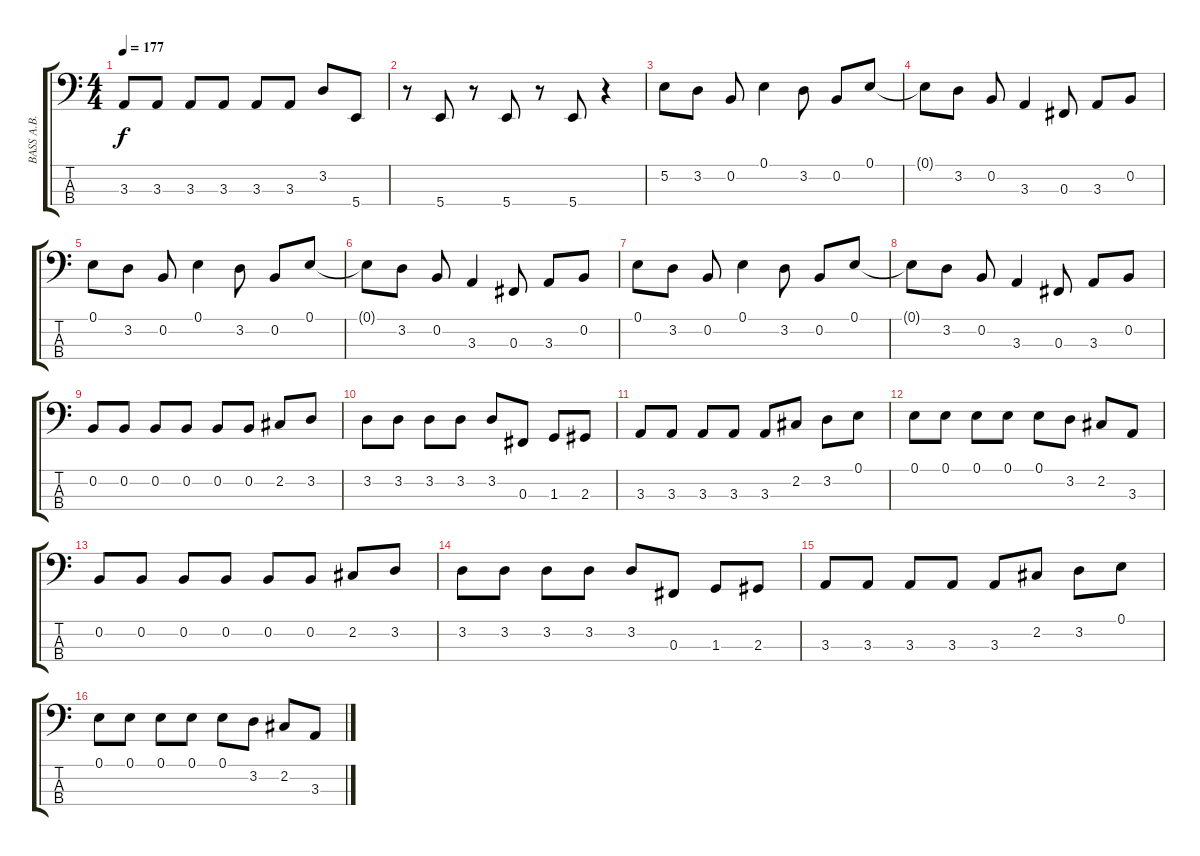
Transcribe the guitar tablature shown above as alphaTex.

\track ("BASS A.B." "BASS A.B.") {instrument electricbassfinger}
\staff {score tabs}
\tuning (E2 B1 Gb1 B0) {hide}
\ts (4 4)
\tempo 177
\clef f4
\ks c
3.3.8{dy f} 3.3.8 3.3.8 3.3.8 3.3.8 3.3.8 3.2.8 5.4.8 |
r.8 5.4.8 r.8 5.4.8 r.8 5.4.8 r.4 |
5.2.8 3.2.8 0.2.8 0.1.4 3.2.8 0.2.8 0.1.8 |
0.1{t}.8 3.2.8 0.2.8 3.3.4 0.3.8 3.3.8 0.2.8 |
0.1.8 3.2.8 0.2.8 0.1.4 3.2.8 0.2.8 0.1.8 |
0.1{t}.8 3.2.8 0.2.8 3.3.4 0.3.8 3.3.8 0.2.8 |
0.1.8 3.2.8 0.2.8 0.1.4 3.2.8 0.2.8 0.1.8 |
0.1{t}.8 3.2.8 0.2.8 3.3.4 0.3.8 3.3.8 0.2.8 |
0.2.8 0.2.8 0.2.8 0.2.8 0.2.8 0.2.8 2.2.8 3.2.8 |
3.2.8 3.2.8 3.2.8 3.2.8 3.2.8 0.3.8 1.3.8 2.3.8 |
3.3.8 3.3.8 3.3.8 3.3.8 3.3.8 2.2.8 3.2.8 0.1.8 |
0.1.8 0.1.8 0.1.8 0.1.8 0.1.8 3.2.8 2.2.8 3.3.8 |
0.2.8 0.2.8 0.2.8 0.2.8 0.2.8 0.2.8 2.2.8 3.2.8 |
3.2.8 3.2.8 3.2.8 3.2.8 3.2.8 0.3.8 1.3.8 2.3.8 |
3.3.8 3.3.8 3.3.8 3.3.8 3.3.8 2.2.8 3.2.8 0.1.8 |
0.1.8 0.1.8 0.1.8 0.1.8 0.1.8 3.2.8 2.2.8 3.3.8
